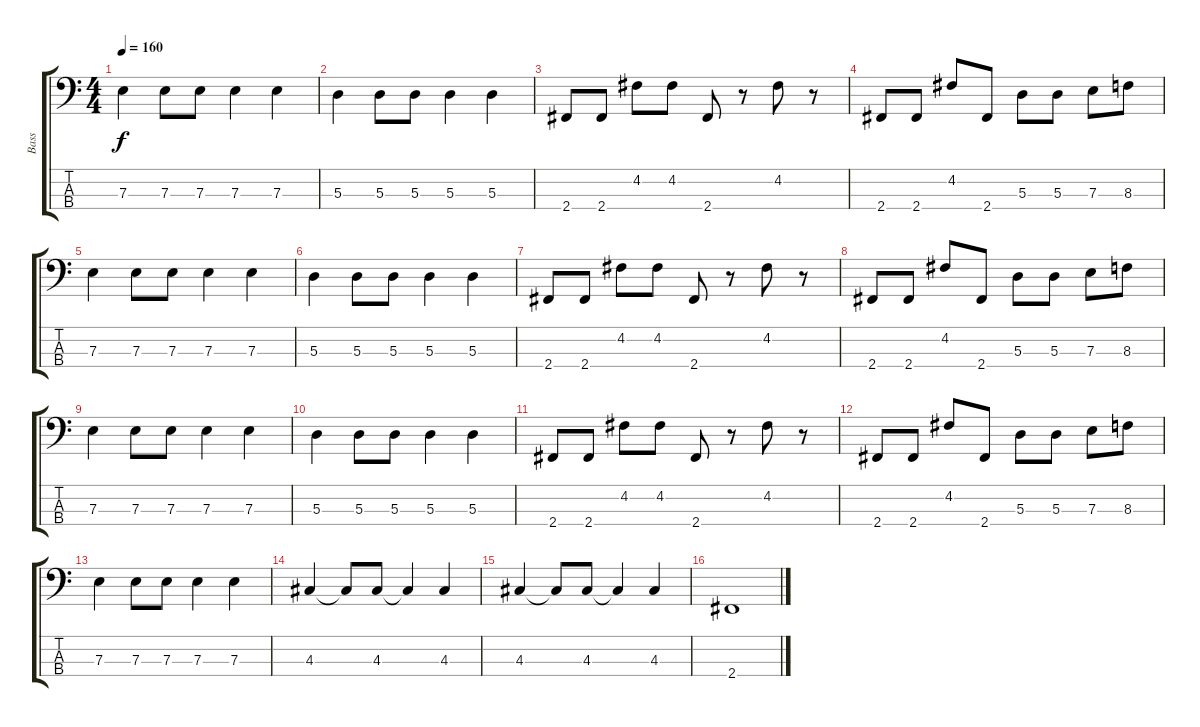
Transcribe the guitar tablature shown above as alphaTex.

\track ("Bass" "Bass") {instrument fretlessbass}
\staff {score tabs}
\tuning (G2 D2 A1 E1) {hide}
\ts (4 4)
\tempo 160
\clef f4
\ks c
7.3.4{dy f} 7.3.8 7.3.8 7.3.4 7.3.4 |
5.3.4 5.3.8 5.3.8 5.3.4 5.3.4 |
2.4.8 2.4.8 4.2.8 4.2.8 2.4.8 r.8 4.2.8 r.8 |
2.4.8 2.4.8 4.2.8 2.4.8 5.3.8 5.3.8 7.3.8 8.3.8 |
7.3.4 7.3.8 7.3.8 7.3.4 7.3.4 |
5.3.4 5.3.8 5.3.8 5.3.4 5.3.4 |
2.4.8 2.4.8 4.2.8 4.2.8 2.4.8 r.8 4.2.8 r.8 |
2.4.8 2.4.8 4.2.8 2.4.8 5.3.8 5.3.8 7.3.8 8.3.8 |
7.3.4 7.3.8 7.3.8 7.3.4 7.3.4 |
5.3.4 5.3.8 5.3.8 5.3.4 5.3.4 |
2.4.8 2.4.8 4.2.8 4.2.8 2.4.8 r.8 4.2.8 r.8 |
2.4.8 2.4.8 4.2.8 2.4.8 5.3.8 5.3.8 7.3.8 8.3.8 |
7.3.4 7.3.8 7.3.8 7.3.4 7.3.4 |
4.3.4 4.3{t}.8 4.3.8 4.3{t}.4 4.3.4 |
4.3.4 4.3{t}.8 4.3.8 4.3{t}.4 4.3.4 |
2.4.1
